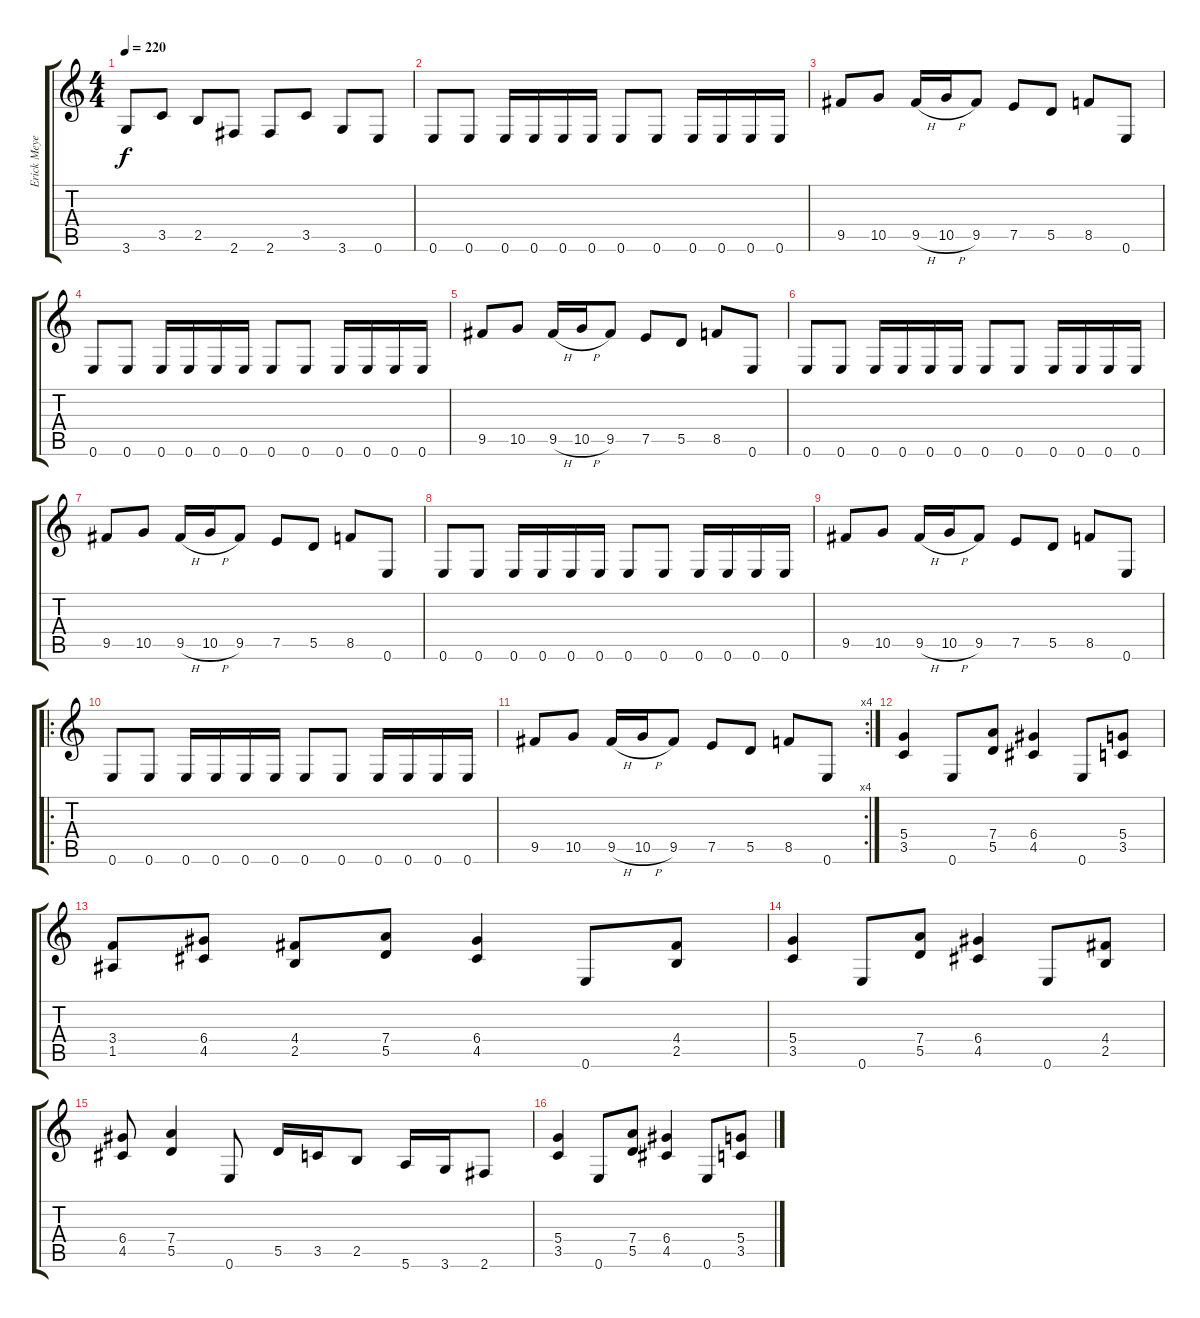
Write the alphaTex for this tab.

\track ("Erick Meyer" "Erick Meye") {instrument distortionguitar}
\staff {score tabs}
\tuning (E4 B3 G3 D3 A2 E2) {hide}
\ts (4 4)
\tempo 220
\clef g2
\ks c
3.6.8{dy f instrument distortionguitar} 3.5.8 2.5.8 2.6.8 2.6.8 3.5.8 3.6.8 0.6.8 |
0.6.8 0.6.8 0.6.16 0.6.16 0.6.16 0.6.16 0.6.8 0.6.8 0.6.16 0.6.16 0.6.16 0.6.16 |
9.5.8 10.5.8 9.5{h}.16 10.5{h}.16 9.5.8 7.5.8 5.5.8 8.5.8 0.6.8 |
0.6.8 0.6.8 0.6.16 0.6.16 0.6.16 0.6.16 0.6.8 0.6.8 0.6.16 0.6.16 0.6.16 0.6.16 |
9.5.8 10.5.8 9.5{h}.16 10.5{h}.16 9.5.8 7.5.8 5.5.8 8.5.8 0.6.8 |
0.6.8 0.6.8 0.6.16 0.6.16 0.6.16 0.6.16 0.6.8 0.6.8 0.6.16 0.6.16 0.6.16 0.6.16 |
9.5.8 10.5.8 9.5{h}.16 10.5{h}.16 9.5.8 7.5.8 5.5.8 8.5.8 0.6.8 |
0.6.8 0.6.8 0.6.16 0.6.16 0.6.16 0.6.16 0.6.8 0.6.8 0.6.16 0.6.16 0.6.16 0.6.16 |
9.5.8 10.5.8 9.5{h}.16 10.5{h}.16 9.5.8 7.5.8 5.5.8 8.5.8 0.6.8 |
\ro
0.6.8 0.6.8 0.6.16 0.6.16 0.6.16 0.6.16 0.6.8 0.6.8 0.6.16 0.6.16 0.6.16 0.6.16 |
\rc 4
9.5.8 10.5.8 9.5{h}.16 10.5{h}.16 9.5.8 7.5.8 5.5.8 8.5.8 0.6.8 |
(5.4 3.5).4 0.6.8 (7.4 5.5).8 (6.4 4.5).4 0.6.8 (5.4 3.5).8 |
(3.4 1.5).8 (6.4 4.5).8 (4.4 2.5).8 (7.4 5.5).8 (6.4 4.5).4 0.6.8 (4.4 2.5).8 |
(5.4 3.5).4 0.6.8 (7.4 5.5).8 (6.4 4.5).4 0.6.8 (4.4 2.5).8 |
(6.4 4.5).8 (7.4 5.5).4 0.6.8 5.5.16 3.5.16 2.5.8 5.6.16 3.6.16 2.6.8 |
(5.4 3.5).4 0.6.8 (7.4 5.5).8 (6.4 4.5).4 0.6.8 (5.4 3.5).8
